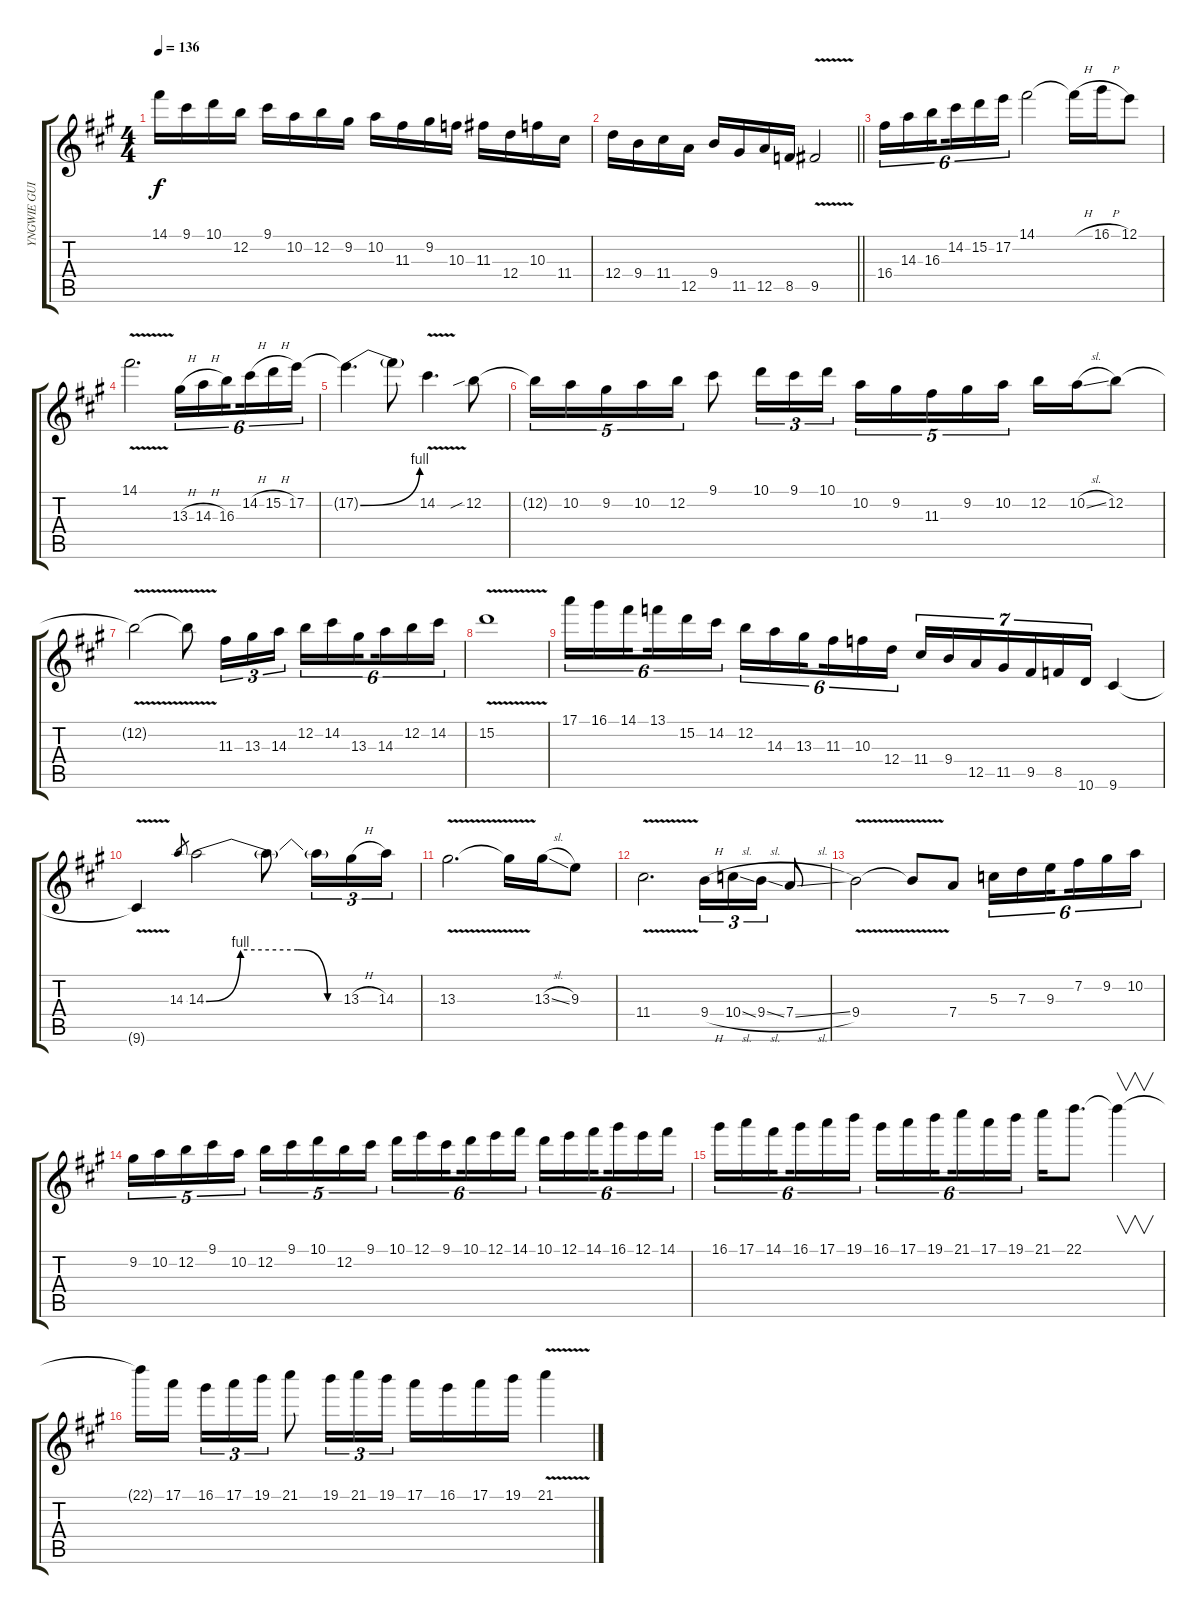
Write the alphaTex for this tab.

\track ("YNGWIE GUITAR 2" "YNGWIE GUI") {instrument overdrivenguitar}
\staff {score tabs}
\tuning (E4 B3 G3 D3 A2 E2) {hide}
\ts (4 4)
\tempo 136
\clef g2
\ks f#minor
14.1.16{dy f} 9.1.16 10.1.16 12.2.16 9.1.16 10.2.16 12.2.16 9.2.16 10.2.16 11.3.16 9.2.16 10.3.16 11.3.16 12.4.16 10.3.16 11.4.16 |
\barLineRight lightlight
12.4.16 9.4.16 11.4.16 12.5.16 9.4.16 11.5.16 12.5.16 8.5.16 9.5{v}.2 |
16.4.16{tu (6 4)} 14.3.16{tu (6 4)} 16.3.16{tu (6 4) beam splitsecondary} 14.2.16{tu (6 4)} 15.2.16{tu (6 4)} 17.2.16{tu (6 4)} 14.1.2 14.1{h t}.16 16.1{h}.16 12.1.8 |
14.1{v}.2{d} 13.3{h}.16{tu (6 4)} 14.3{h}.16{tu (6 4)} 16.3.16{tu (6 4) beam splitsecondary} 14.2{h}.16{tu (6 4)} 15.2{h}.16{tu (6 4)} 17.2.16{tu (6 4)} |
17.2{be (bend 0 0 60 4) t}.4{d} 17.2{t}.8 14.2{v}.4{d} 12.2{sib}.8 |
12.2{t}.16{tu (5 4)} 10.2.16{tu (5 4)} 9.2.16{tu (5 4)} 10.2.16{tu (5 4)} 12.2.16{tu (5 4)} 9.1.8 10.1.16{tu (3 2)} 9.1.16{tu (3 2)} 10.1.16{tu (3 2)} 10.2.16{tu (5 4)} 9.2.16{tu (5 4)} 11.3.16{tu (5 4)} 9.2.16{tu (5 4)} 10.2.16{tu (5 4)} 12.2.16 10.2{sl}.16 12.2.8 |
12.2{v t}.2 12.2{t}.8 11.3.16{tu (3 2)} 13.3.16{tu (3 2)} 14.3.16{tu (3 2)} 12.2.16{tu (6 4)} 14.2.16{tu (6 4)} 13.3.16{tu (6 4) beam splitsecondary} 14.3.16{tu (6 4)} 12.2.16{tu (6 4)} 14.2.16{tu (6 4)} |
15.2{v}.1 |
17.1.16{tu (6 4)} 16.1.16{tu (6 4)} 14.1.16{tu (6 4) beam splitsecondary} 13.1.16{tu (6 4)} 15.2.16{tu (6 4)} 14.2.16{tu (6 4)} 12.2.16{tu (6 4)} 14.3.16{tu (6 4)} 13.3.16{tu (6 4) beam splitsecondary} 11.3.16{tu (6 4)} 10.3.16{tu (6 4)} 12.4.16{tu (6 4)} 11.4.16{tu (7 4)} 9.4.16{tu (7 4)} 12.5.16{tu (7 4)} 11.5.16{tu (7 4)} 9.5.16{tu (7 4)} 8.5.16{tu (7 4)} 10.6.16{tu (7 4)} 9.6.4 |
9.6{v t}.4 14.3.8{gr} 14.3{be (custom 0 0 15 4 40 4 53 0 60 0)}.2 14.3{t}.8 14.3{t}.16{tu (3 2)} 13.3{h}.16{tu (3 2)} 14.3.16{tu (3 2)} |
13.3{v}.2{d} 13.3{t}.16 13.3{sl}.16 9.3.8 |
11.4{v}.2{d} 9.4{h}.16{tu (3 2)} 10.4{sl}.16{tu (3 2)} 9.4{sl}.16{tu (3 2)} 7.4{sl}.8 |
9.4{v}.2 9.4{t}.8 7.4.8 5.3.16{tu (6 4)} 7.3.16{tu (6 4)} 9.3.16{tu (6 4) beam splitsecondary} 7.2.16{tu (6 4)} 9.2.16{tu (6 4)} 10.2.16{tu (6 4)} |
9.2.16{tu (5 4)} 10.2.16{tu (5 4)} 12.2.16{tu (5 4)} 9.1.16{tu (5 4)} 10.2.16{tu (5 4)} 12.2.16{tu (5 4)} 9.1.16{tu (5 4)} 10.1.16{tu (5 4)} 12.2.16{tu (5 4)} 9.1.16{tu (5 4)} 10.1.16{tu (6 4)} 12.1.16{tu (6 4)} 9.1.16{tu (6 4) beam splitsecondary} 10.1.16{tu (6 4)} 12.1.16{tu (6 4)} 14.1.16{tu (6 4)} 10.1.16{tu (6 4)} 12.1.16{tu (6 4)} 14.1.16{tu (6 4) beam splitsecondary} 16.1.16{tu (6 4)} 12.1.16{tu (6 4)} 14.1.16{tu (6 4)} |
16.1.16{tu (6 4)} 17.1.16{tu (6 4)} 14.1.16{tu (6 4) beam splitsecondary} 16.1.16{tu (6 4)} 17.1.16{tu (6 4)} 19.1.16{tu (6 4)} 16.1.16{tu (6 4)} 17.1.16{tu (6 4)} 19.1.16{tu (6 4) beam splitsecondary} 21.1.16{tu (6 4)} 17.1.16{tu (6 4)} 19.1.16{tu (6 4)} 21.1.16 22.1.8{d} 22.1{t}.4{v} |
22.1{t}.16 17.1.16{beam splitsecondary} 16.1.16{tu (3 2)} 17.1.16{tu (3 2)} 19.1.16{tu (3 2)} 21.1.8 19.1.16{tu (3 2)} 21.1.16{tu (3 2)} 19.1.16{tu (3 2)} 17.1.16 16.1.16 17.1.16 19.1.16 21.1{v}.4
